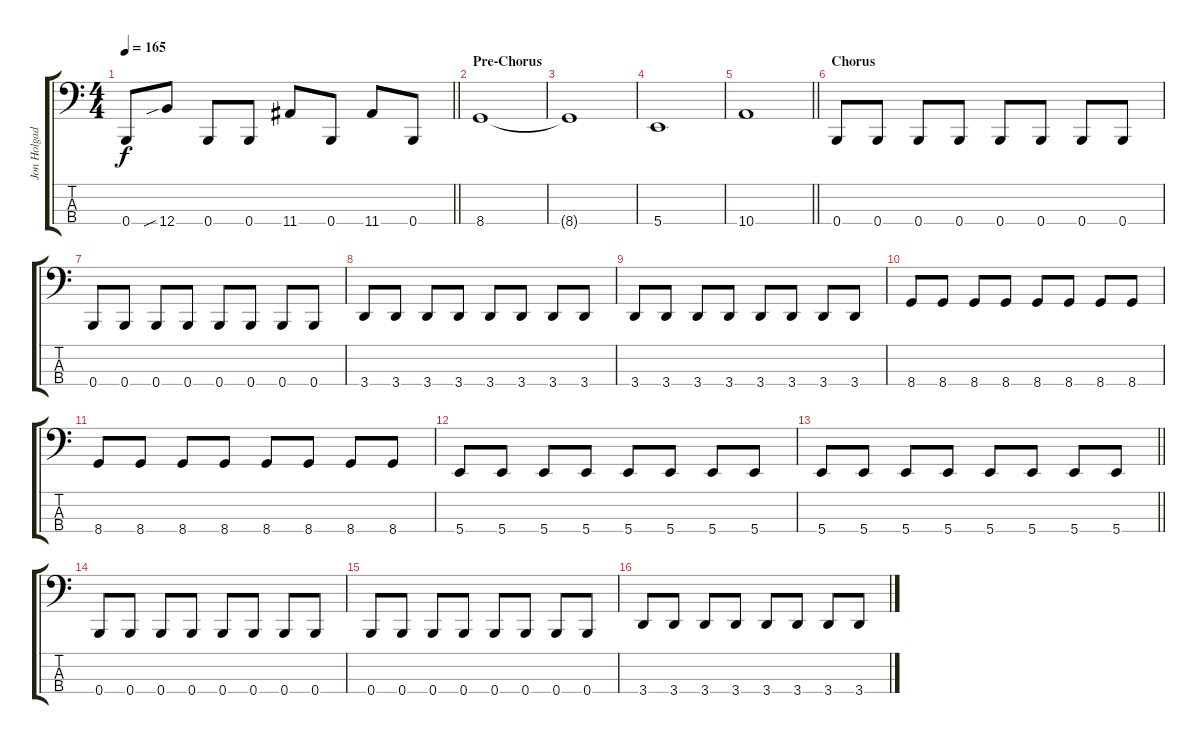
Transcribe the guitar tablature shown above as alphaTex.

\track ("Jon Holgado" "Jon Holgad") {instrument electricbasspick}
\staff {score tabs}
\tuning (E2 B1 Gb1 B0) {hide}
\ts (4 4)
\tempo 165
\clef f4
\barLineRight lightlight
\ks c
0.4.8{dy f} 12.4{sib}.8 0.4.8 0.4.8 11.4.8 0.4.8 11.4.8 0.4.8 |
\section ("" "Pre-Chorus")
8.4.1 |
8.4{t}.1 |
5.4.1 |
\barLineRight lightlight
10.4.1 |
\section ("" "Chorus")
0.4.8 0.4.8 0.4.8 0.4.8 0.4.8 0.4.8 0.4.8 0.4.8 |
0.4.8 0.4.8 0.4.8 0.4.8 0.4.8 0.4.8 0.4.8 0.4.8 |
3.4.8 3.4.8 3.4.8 3.4.8 3.4.8 3.4.8 3.4.8 3.4.8 |
3.4.8 3.4.8 3.4.8 3.4.8 3.4.8 3.4.8 3.4.8 3.4.8 |
8.4.8 8.4.8 8.4.8 8.4.8 8.4.8 8.4.8 8.4.8 8.4.8 |
8.4.8 8.4.8 8.4.8 8.4.8 8.4.8 8.4.8 8.4.8 8.4.8 |
5.4.8 5.4.8 5.4.8 5.4.8 5.4.8 5.4.8 5.4.8 5.4.8 |
\barLineRight lightlight
5.4.8 5.4.8 5.4.8 5.4.8 5.4.8 5.4.8 5.4.8 5.4.8 |
0.4.8 0.4.8 0.4.8 0.4.8 0.4.8 0.4.8 0.4.8 0.4.8 |
0.4.8 0.4.8 0.4.8 0.4.8 0.4.8 0.4.8 0.4.8 0.4.8 |
3.4.8 3.4.8 3.4.8 3.4.8 3.4.8 3.4.8 3.4.8 3.4.8
